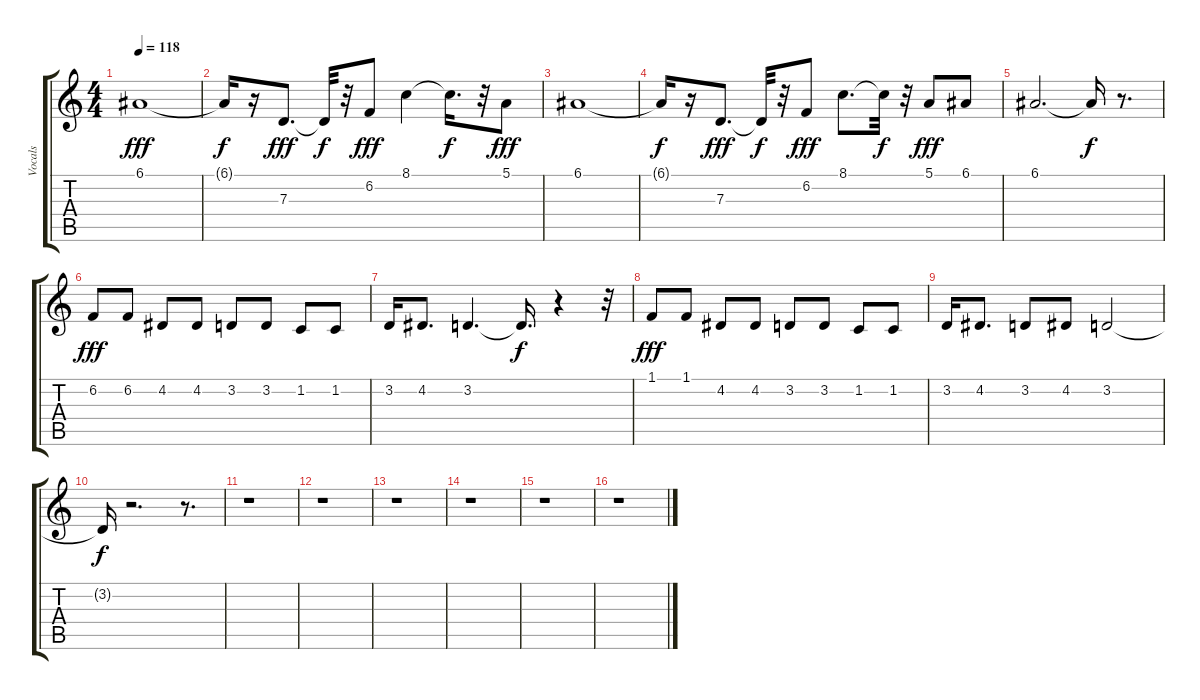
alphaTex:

\track ("Vocals" "Vocals") {instrument bassoon}
\staff {score tabs}
\tuning (E4 B3 G3 D3 A2 E2) {hide}
\ts (4 4)
\tempo 118
\clef g2
\ks c
6.1.1{dy fff} |
6.1{t}.16{dy f} r.16 7.3.8{d dy fff} 7.3{t}.32{dy f} r.32 6.2.8{dy fff} 8.1.4 8.1{t}.16{d dy f} r.32 5.1.8{dy fff} |
6.1.1 |
6.1{t}.16{dy f} r.16 7.3.8{d dy fff} 7.3{t}.32{dy f} r.32 6.2.8{dy fff} 8.1.8{d} 8.1{t}.32{dy f} r.32 5.1.8{dy fff} 6.1.8 |
6.1.2{d} 6.1{t}.16{dy f} r.8{d} |
6.2.8{dy fff} 6.2.8 4.2.8 4.2.8 3.2.8 3.2.8 1.2.8 1.2.8 |
3.2.16 4.2.8{d} 3.2.4{d} 3.2{t}.16{d dy f} r.4 r.32 |
1.1.8{dy fff} 1.1.8 4.2.8 4.2.8 3.2.8 3.2.8 1.2.8 1.2.8 |
3.2.16 4.2.8{d} 3.2.8 4.2.8 3.2.2 |
3.2{t}.16{dy f} r.2{d} r.8{d} |
r.1 |
r.1 |
r.1 |
r.1 |
r.1 |
r.1
